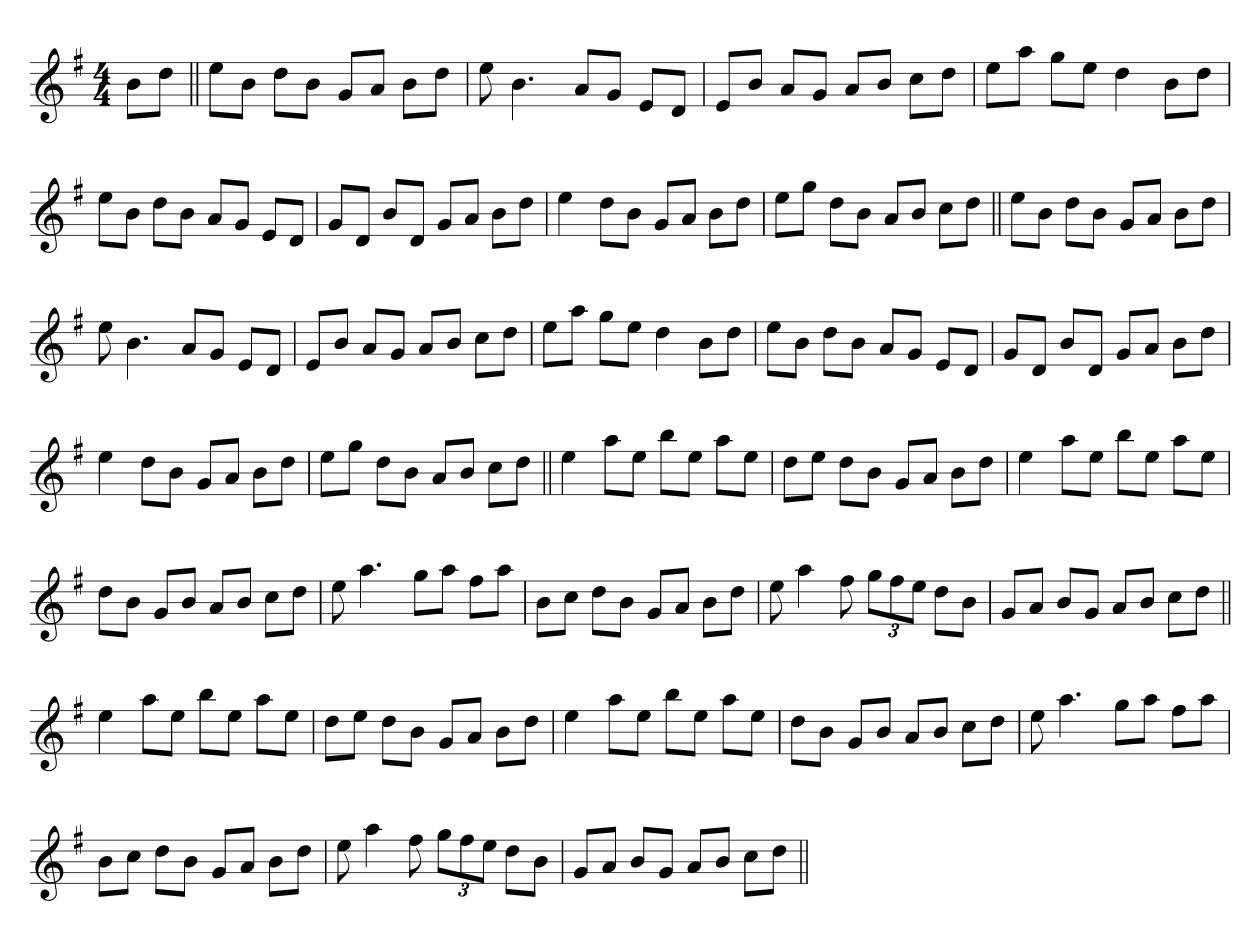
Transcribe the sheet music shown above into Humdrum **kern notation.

**kern
*part1
*staff1
*clefG2
*k[f#]
*M4/4
=1
8bL
8ddJ
=||
8eeL
8bJ
8ddL
8bJ
8gL
8aJ
8bL
8ddJ
=
8ee
4.b
8aL
8gJ
8eL
8dJ
=
8eL
8bJ
8aL
8gJ
8aL
8bJ
8ccL
8ddJ
=
8eeL
8aaJ
8ggL
8eeJ
4dd
8bL
8ddJ
=
8eeL
8bJ
8ddL
8bJ
8aL
8gJ
8eL
8dJ
=
8gL
8dJ
8bL
8dJ
8gL
8aJ
8bL
8ddJ
=
4ee
8ddL
8bJ
8gL
8aJ
8bL
8ddJ
=
8eeL
8ggJ
8ddL
8bJ
8aL
8bJ
8ccL
8ddJ
=||
8eeL
8bJ
8ddL
8bJ
8gL
8aJ
8bL
8ddJ
=
8ee
4.b
8aL
8gJ
8eL
8dJ
=
8eL
8bJ
8aL
8gJ
8aL
8bJ
8ccL
8ddJ
=
8eeL
8aaJ
8ggL
8eeJ
4dd
8bL
8ddJ
=
8eeL
8bJ
8ddL
8bJ
8aL
8gJ
8eL
8dJ
=
8gL
8dJ
8bL
8dJ
8gL
8aJ
8bL
8ddJ
=
4ee
8ddL
8bJ
8gL
8aJ
8bL
8ddJ
=
8eeL
8ggJ
8ddL
8bJ
8aL
8bJ
8ccL
8ddJ
=||
4ee
8aaL
8eeJ
8bbL
8eeJ
8aaL
8eeJ
=
8ddL
8eeJ
8ddL
8bJ
8gL
8aJ
8bL
8ddJ
=
4ee
8aaL
8eeJ
8bbL
8eeJ
8aaL
8eeJ
=
8ddL
8bJ
8gL
8bJ
8aL
8bJ
8ccL
8ddJ
=
8ee
4.aa
8ggL
8aaJ
8ff#L
8aaJ
=
8bL
8ccJ
8ddL
8bJ
8gL
8aJ
8bL
8ddJ
=
8ee
4aa
8ff#
12ggL
12ff#
12eeJ
8ddL
8bJ
=
8gL
8aJ
8bL
8gJ
8aL
8bJ
8ccL
8ddJ
=||
4ee
8aaL
8eeJ
8bbL
8eeJ
8aaL
8eeJ
=
8ddL
8eeJ
8ddL
8bJ
8gL
8aJ
8bL
8ddJ
=
4ee
8aaL
8eeJ
8bbL
8eeJ
8aaL
8eeJ
=
8ddL
8bJ
8gL
8bJ
8aL
8bJ
8ccL
8ddJ
=
8ee
4.aa
8ggL
8aaJ
8ff#L
8aaJ
=
8bL
8ccJ
8ddL
8bJ
8gL
8aJ
8bL
8ddJ
=
8ee
4aa
8ff#
12ggL
12ff#
12eeJ
8ddL
8bJ
=
8gL
8aJ
8bL
8gJ
8aL
8bJ
8ccL
8ddJ
=||
*-
